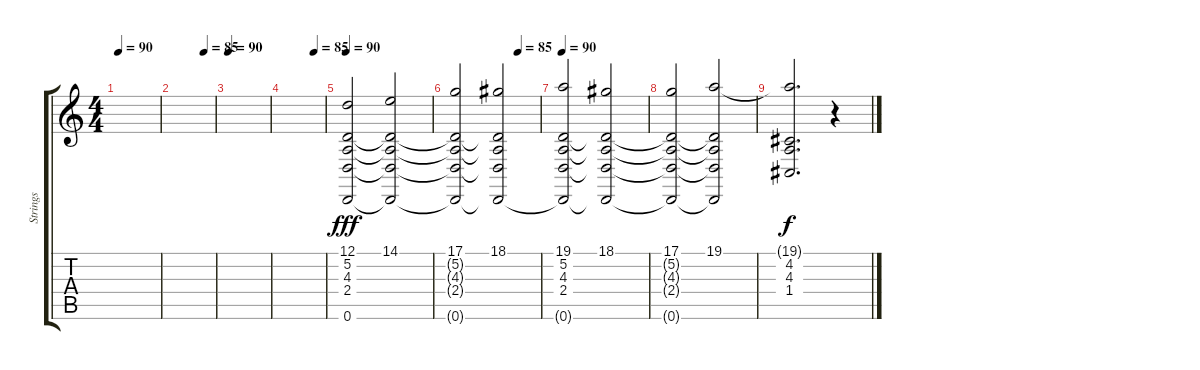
\track ("Strings" "Strings") {instrument stringensemble1}
\staff {score tabs}
\tuning (D4 A3 F3 C3 G2 D2) {hide}
\ts (4 4)
\tempo 90
\clef g2
\ks c
|
\tempo (85 0.75)
|
\tempo 90
|
\tempo (85 0.75)
|
\tempo 90
(12.1 5.2 4.3 2.4 0.6).2{dy fff} (14.1 5.2{t} 4.3{t} 2.4{t} 0.6{t}).2 |
\tempo (85 0.75)
(17.1 5.2{t} 4.3{t} 2.4{t} 0.6{t}).2 (18.1 5.2{t} 4.3{t} 2.4{t} 0.6{t}).2 |
\tempo 90
(19.1 5.2 4.3 2.4 0.6{t}).2 (18.1 5.2{t} 4.3{t} 2.4{t} 0.6{t}).2 |
(17.1 5.2{t} 4.3{t} 2.4{t} 0.6{t}).2 (19.1 5.2{t} 4.3{t} 2.4{t} 0.6{t}).2 |
(19.1{t} 4.2 4.3 1.4).2{d dy f} r.4
